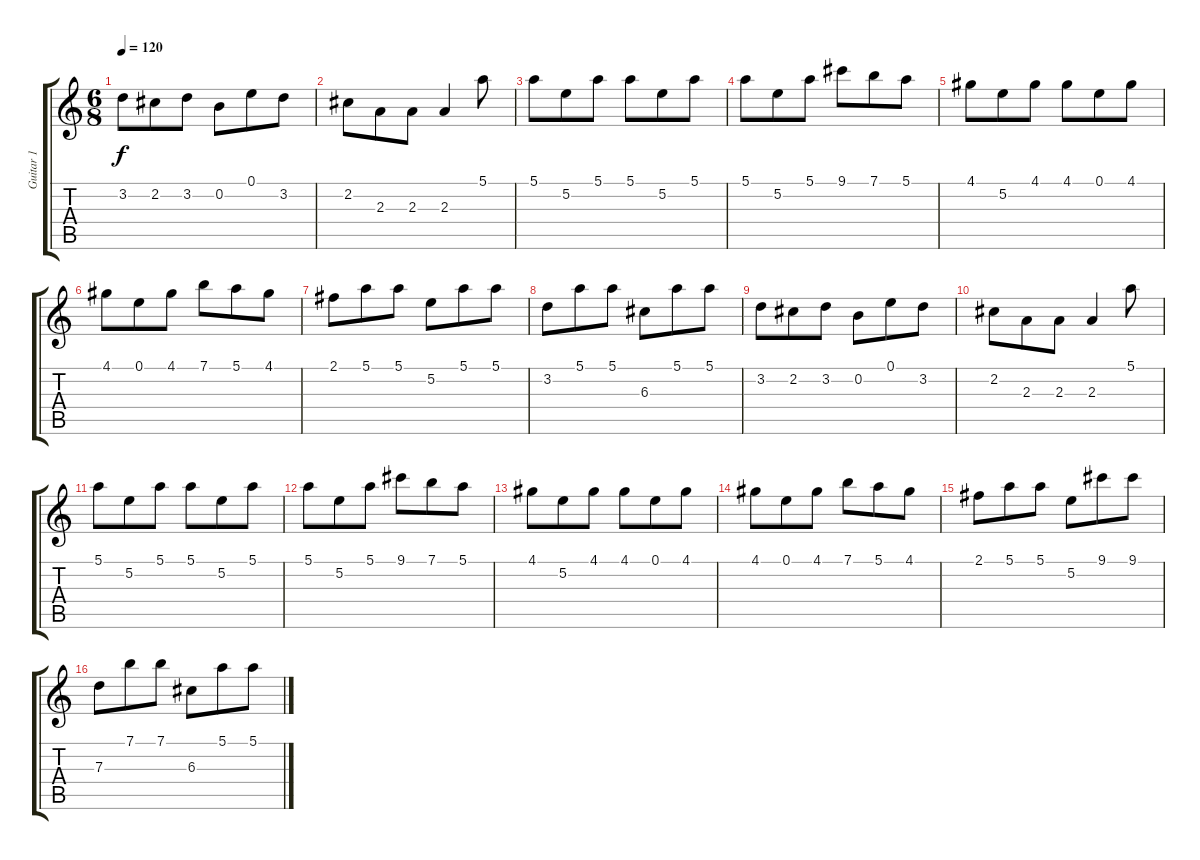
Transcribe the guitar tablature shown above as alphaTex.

\track ("Guitar 1" "Guitar 1") {instrument acousticguitarsteel}
\staff {score tabs}
\tuning (E4 B3 G3 D3 A2 E2) {hide}
\ts (6 8)
\tempo 120
\clef g2
\ks c
3.2.8{dy f} 2.2.8 3.2.8 0.2.8 0.1.8 3.2.8 |
2.2.8 2.3.8 2.3.8 2.3.4 5.1.8 |
5.1.8 5.2.8 5.1.8 5.1.8 5.2.8 5.1.8 |
5.1.8 5.2.8 5.1.8 9.1.8 7.1.8 5.1.8 |
4.1.8 5.2.8 4.1.8 4.1.8 0.1.8 4.1.8 |
4.1.8 0.1.8 4.1.8 7.1.8 5.1.8 4.1.8 |
2.1.8 5.1.8 5.1.8 5.2.8 5.1.8 5.1.8 |
3.2.8 5.1.8 5.1.8 6.3.8 5.1.8 5.1.8 |
3.2.8 2.2.8 3.2.8 0.2.8 0.1.8 3.2.8 |
2.2.8 2.3.8 2.3.8 2.3.4 5.1.8 |
5.1.8 5.2.8 5.1.8 5.1.8 5.2.8 5.1.8 |
5.1.8 5.2.8 5.1.8 9.1.8 7.1.8 5.1.8 |
4.1.8 5.2.8 4.1.8 4.1.8 0.1.8 4.1.8 |
4.1.8 0.1.8 4.1.8 7.1.8 5.1.8 4.1.8 |
2.1.8 5.1.8 5.1.8 5.2.8 9.1.8 9.1.8 |
7.3.8 7.1.8 7.1.8 6.3.8 5.1.8 5.1.8
